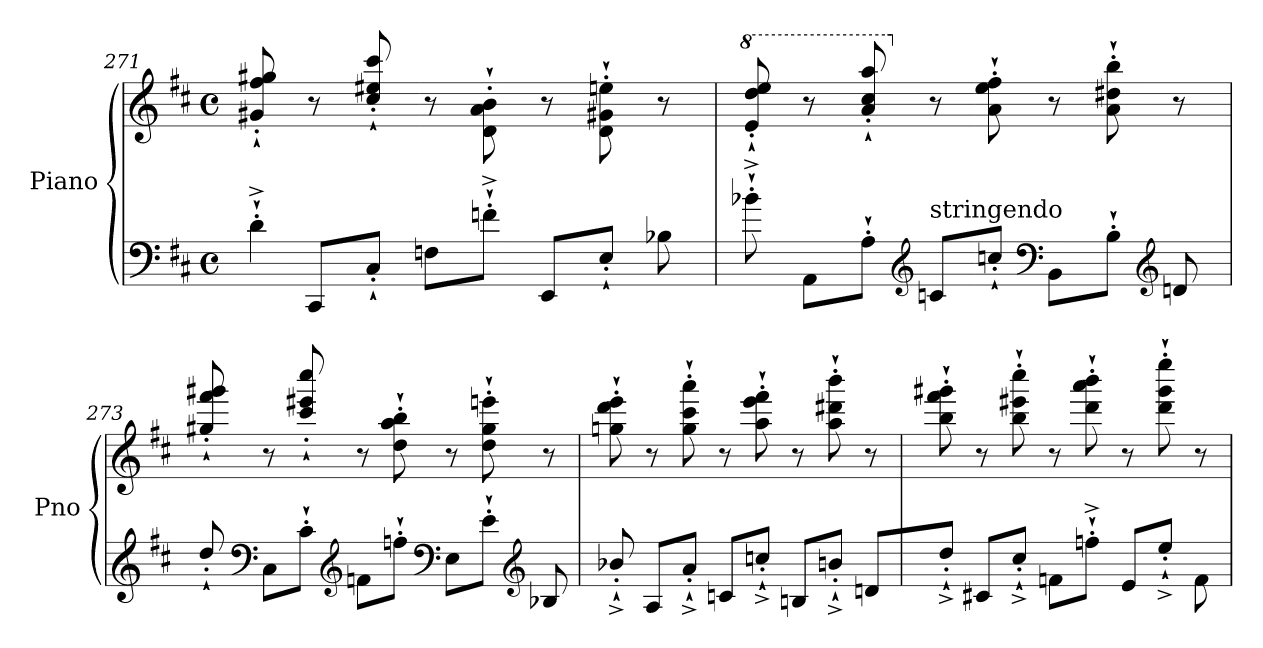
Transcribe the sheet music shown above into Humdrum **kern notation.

**kern	**kern
*part1	*part1
*staff2	*staff1
*I"Piano	*
*I'Pno	*
*clefF4	*clefG2
*k[f#c#]	*k[f#c#]
*M4/4	*M4/4
*met(c)	*met(c)
=271	=271
8d'`^\J	8g#X/'` 8ff#/'` 8gg#X/'`
8CC#/L	8r
8C#'`/J	8cc#/'` 8ee#X/'` 8ccc#/'`
8Fn\L	8r
8fn'`^\J	8d\'` 8a\'` 8b\'`
8EE/L	8r
8E'`/J	8d\'` 8g#X\'` 8een\'`
8B-X\	8r
=272	=272
*	*8va
8b-X'`^\	8ee/'` 8ddd/'` 8eee/'`
8AA\L	8r
8A'`\J	8aa/'` 8ccc#/'` 8aaa/'`
*clefG2	*
*	*X8va
!LO:TX:a:t=stringendo	!
8cn/L	8r
8ccn'`/J	8a\'` 8ee\'` 8ff#\'`
*clefF4	*
8BB\L	8r
8B'`\J	8a\'` 8dd#X\'` 8bb\'`
*clefG2	*
8dn/	8r
!!LO:LB:g=z
=273	=273
8dd'`/	8gg#X/'` 8fff#/'` 8ggg#X/'`
*clefF4	*
8C#\L	8r
8c#'`\J	8ccc#/'` 8eee#X/'` 8cccc#/'`
*clefG2	*
8fn\L	8r
8ffn'`\J	8dd\'` 8aa\'` 8bb\'`
*clefF4	*
8E\L	8r
8e'`\J	8dd\'` 8gg#\'` 8eeen\'`
*clefG2	*
8B-X/	8r
=274	=274
8b-X'`^/	8ggn\'` 8ddd\'` 8eee\'`
8A/L	8r
8a'`^/J	8gg\'` 8ccc#\'` 8aaa\'`
8cn/L	8r
8ccn'`^/J	8aa\'` 8eee\'` 8fff#\'`
8Bn/L	8r
8bn'`^/J	8aa\'` 8ddd#X\'` 8bbb\'`
8dn/L	8r
=275	=275
8dd'`^/J	8bb\'` 8fff#\'` 8ggg#X\'`
8c#X/L	8r
8cc#'`^/J	8bb\'` 8eee#X\'` 8cccc#\'`
8fn\L	8r
8ffn'`^\J	8ddd\'` 8aaa\'` 8bbb\'`
8e/L	8r
8ee'`^/J	8ddd\'` 8ggg#\'` 8eeee\'`
8f\	8r
=	=
*-	*-
